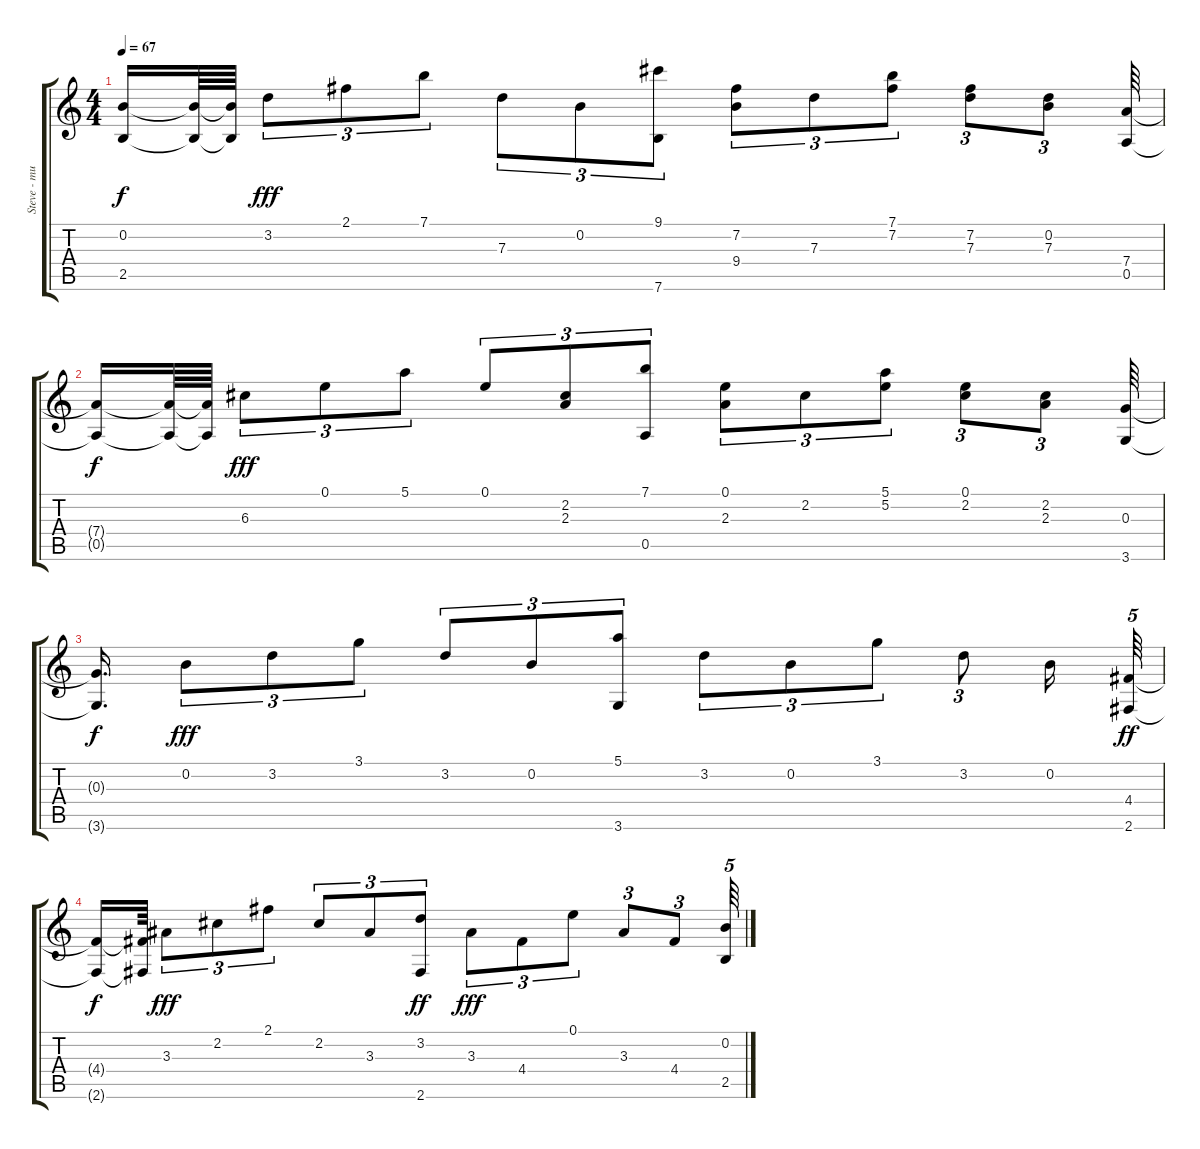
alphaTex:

\track ("Steve - mute/clean guitar" "Steve - mu") {instrument electricbasspick}
\staff {score tabs}
\tuning (E4 B3 G3 D3 A2 E2) {hide}
\ts (4 4)
\tempo 67
\clef g2
\ks c
(0.2{t} 2.5{t}).16{dy f} (0.2{t} 2.5{t}).64 (0.2{t} 2.5{t}).64 3.2.8{tu (3 2) dy fff} 2.1.8{tu (3 2)} 7.1.8{tu (3 2)} 7.3.8{tu (3 2)} 0.2.8{tu (3 2)} (9.1 7.6).8{tu (3 2)} (7.2 9.4).8{tu (3 2)} 7.3.8{tu (3 2)} (7.1 7.2).8{tu (3 2)} (7.2 7.3).8{tu (3 2)} (0.2 7.3).8{tu (3 2)} (7.4 0.5).64 |
(7.4{t} 0.5{t}).16{dy f} (7.4{t} 0.5{t}).64 (7.4{t} 0.5{t}).64 6.3.8{tu (3 2) dy fff} 0.1.8{tu (3 2)} 5.1.8{tu (3 2)} 0.1.8{tu (3 2)} (2.2 2.3).8{tu (3 2)} (7.1 0.5).8{tu (3 2)} (0.1 2.3).8{tu (3 2)} 2.2.8{tu (3 2)} (5.1 5.2).8{tu (3 2)} (0.1 2.2).8{tu (3 2)} (2.2 2.3).8{tu (3 2)} (0.3 3.6).64 |
(0.3{t} 3.6{t}).16{d dy f} 0.2.8{tu (3 2) dy fff} 3.2.8{tu (3 2)} 3.1.8{tu (3 2)} 3.2.8{tu (3 2)} 0.2.8{tu (3 2)} (5.1 3.6).8{tu (3 2)} 3.2.8{tu (3 2)} 0.2.8{tu (3 2)} 3.1.8{tu (3 2)} 3.2.8{tu (3 2)} 0.2.16 (4.4 2.6).64{tu (5 4) dy ff} |
(4.4{t} 2.6{t}).16{dy f} (4.4{t} 2.6{t}).64 3.3.8{tu (3 2) dy fff} 2.2.8{tu (3 2)} 2.1.8{tu (3 2)} 2.2.8{tu (3 2)} 3.3.8{tu (3 2)} (3.2 2.6).8{tu (3 2) dy ff} 3.3.8{tu (3 2) dy fff} 4.4.8{tu (3 2)} 0.1.8{tu (3 2)} 3.3.8{tu (3 2)} 4.4.8{tu (3 2)} (0.2 2.5).64{tu (5 4)}
